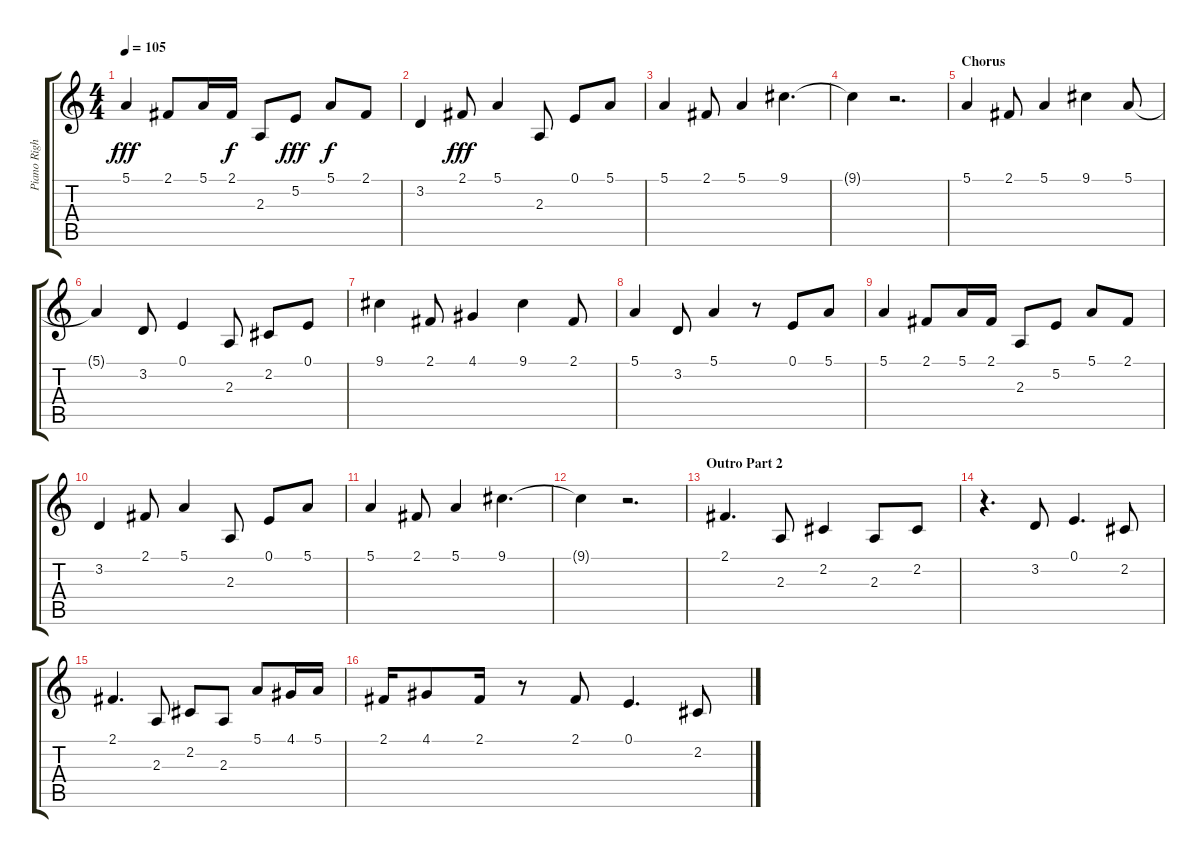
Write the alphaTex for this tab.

\track ("Piano Right Hand" "Piano Righ") {instrument brightacousticpiano}
\staff {score tabs}
\tuning (E4 B3 G3 D3 A2 E2) {hide}
\ts (4 4)
\tempo 105
\clef g2
\ks c
5.1.4{dy fff} 2.1.8 5.1.16 2.1.16{dy f} 2.3.8 5.2.8{dy fff} 5.1.8{dy f} 2.1.8 |
3.2.4 2.1.8{dy fff} 5.1.4 2.3.8 0.1.8 5.1.8 |
5.1.4 2.1.8 5.1.4 9.1.4{d} |
9.1{t}.4 r.2{d} |
\section ("" "Chorus")
5.1.4 2.1.8 5.1.4 9.1.4 5.1.8 |
5.1{t}.4 3.2.8 0.1.4 2.3.8 2.2.8 0.1.8 |
9.1.4 2.1.8 4.1.4 9.1.4 2.1.8 |
5.1.4 3.2.8 5.1.4 r.8 0.1.8 5.1.8 |
5.1.4 2.1.8 5.1.16 2.1.16 2.3.8 5.2.8 5.1.8 2.1.8 |
3.2.4 2.1.8 5.1.4 2.3.8 0.1.8 5.1.8 |
5.1.4 2.1.8 5.1.4 9.1.4{d} |
9.1{t}.4 r.2{d} |
\section ("" "Outro Part 2")
2.1.4{d} 2.3.8 2.2.4 2.3.8 2.2.8 |
r.4{d} 3.2.8 0.1.4{d} 2.2.8 |
2.1.4{d} 2.3.8 2.2.8 2.3.8 5.1.8 4.1.16 5.1.16 |
2.1.16 4.1.8 2.1.16 r.8 2.1.8 0.1.4{d} 2.2.8
